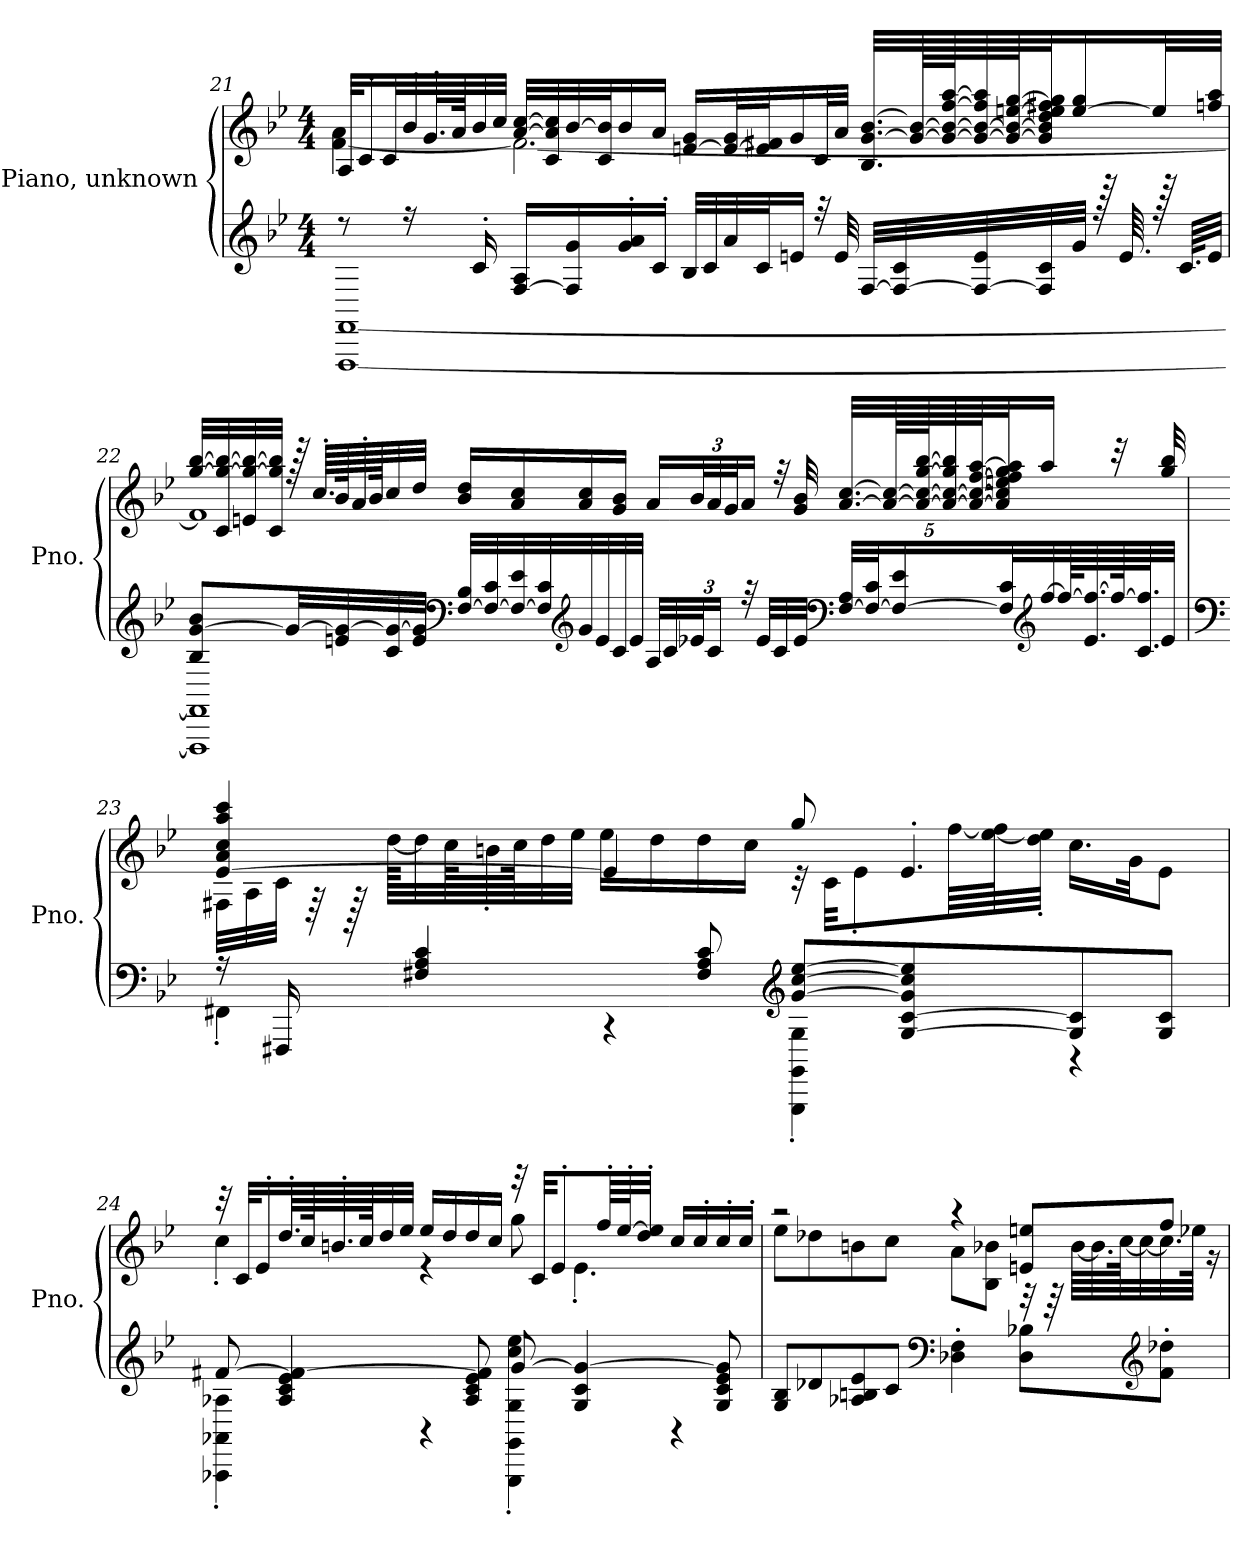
**kern	**kern
*part1	*part1
*staff2	*staff1
*I"Piano, unknown	*
*I'Pno.	*
!!LO:LB:g=z
*clefG2	*clefG2
*k[b-e-]	*k[b-e-]
*M4/4	*M4/4
=21	=21
*^	*^
8r	[1FFF [1FF	32A/KLL	[4f\ 4a\
.	.	16c'/	.
.	.	32c/L	.
16r	.	32b-'/	.
.	.	64.g'/L	.
.	.	128a/JK	.
16c'/	.	32b-/	.
.	.	32cc/JJJ	.
[16F/ 16A/LL	.	[32a/ [32cc/LLL	2.f\_
.	.	32c/ 32a/] 32cc/]	.
16F/] 16g/	.	[32b-/	.
.	.	32c/ 32b-/]J	.
16g/' 16a/'	.	16b-/	.
16c'/JJ	.	16a/JJ	.
32B-/LLL	.	[16en/ 16g/LL	.
32c/	.	.	.
32a/	.	32e/_ 32g/L	.
32c/J	.	32e/] 32f#X/J	.
16en/JJ	.	16g/	.
32r	.	32c/L	.
32e/	.	32a/JJJ	.
[32F/LLL	.	32.B-/ [32.g/ [32.b-/LLL	.
32F/_ 32c/	.	.	.
.	.	128g/_ 128b-/_LL	.
.	.	128g/_ 128b-/_ [128ff/ [128aa/J	.
32F/_ 32e/	.	64g/_ 64b-/_ 64ff/] 64aa/]	.
.	.	64g/_ 64b-/_ [64een/ [64gg/J	.
32F/] 32c/	.	32g/] 32b-/] 32dd/ 32ee/] 32ff#X/ 32gg/]J	.
32g/JJJ	.	[16ee/ 16gg/	.
128r	.	.	.
64.e/	.	.	.
128r	.	32ee/L]	.
64.c/KLLL	.	.	.
32e/JJJ	.	32ffn/ 32aa/JJJ	.
!!LO:PB:g=z	!!
=22	=22	=22	=22
8B-/ [8g/ 8b-/L	1FFF] 1FF]	[32gg/ [32bb-/LLL	1f]
.	.	32c/ 32gg/_ 32bb-/_	.
.	.	32en/ 32gg/_ 32bb-/_	.
.	.	32c/ 32gg/] 32bb-/]JJJ	.
32g/LL_	.	128r	.
.	.	64.cc'/LLLL	.
32en/ 32g/_	.	128b-/K	.
.	.	64a'/	.
.	.	128b-/JK	.
32c/ 32g/_	.	32cc/	.
32e/ 32g/]JJJ	.	32dd/JJJ	.
*clefF4	*	*	*
[32F/ 32B-/LLL	.	16b-/ 16dd/LL	.
32F/_ 32c/	.	.	.
32F/_ 32e/	.	16a/ 16cc/	.
32F/] 32c/	.	.	.
*clefG2	*	*	*
32g/	.	16a/ 16cc/	.
32e/	.	.	.
32c/	.	16g/ 16b-/JJ	.
32e/JJJ	.	.	.
32A/LLL	.	16a/LL	.
32c/	.	.	.
*Xbrackettup	*	*Xbrackettup	*
48e-X/J	.	48b-/L	.
24c/JJ	.	48a/	.
.	.	48g/J	.
32r	.	16a/JJ	.
32e-/LLL	.	.	.
32c/	.	32r	.
32e-/JJJ	.	32g/ 32b-/	.
*clefF4	*	*	*
[40F/ 40A/LLL	.	[32.a/ [32.cc/LLL	.
40F/_ 40c/J	.	.	.
.	.	128a/_ 128cc/_LL	.
20F/_ 20e-/	.	.	.
.	.	128a/_ 128cc/_ [128gg/ [128bb-/J	.
.	.	64a/_ 64cc/_ 64gg/] 64bb-/]	.
.	.	64a/_ 64cc/_ [64ff/ [64aa/J	.
.	.	32a/] 32cc/] 32een/ 32ff/] 32gg/ 32aa/]J	.
40F/] 40c/L	.	.	.
*clefG2	*	*	*
[32ff/	.	16aa/JJ	.
128ff/KL_	.	.	.
64.e-/ 64.ff/_	.	.	.
128ff/K_	.	32r	.
64.c/ 64.ff/]J	.	.	.
32e-/JJJ	.	32gg/ 32bb-/	.
!!LO:LB:g=z	!!
=23	=23	=23	=23
*clefF4	*	*	*
16r	4FF#X'\	[4e-/ 4a/ 4cc/ 4aa/ 4ccc/	32F#X\LLL
.	.	.	32A\
16FFF#X/	.	.	32c\JJJ
.	.	.	64r
.	.	.	128r
.	.	.	[128dd\KKLLL
4F#X/ 4A/ 4c/	.	.	32dd\]
.	.	.	128cc\KL
.	.	.	64bn'\
.	.	.	128cc\JK
.	.	.	32dd\
.	.	.	32ee-\JJJ
.	4r	4e-/]	16ee-\LL
.	.	.	16dd\
8F#/ 8A/ 8c/	.	.	16dd\
.	.	.	16cc\JJ
*clefG2	*	*	*
[8g/ [8cc/ [8ee-/L	4GGG\' 4GG\' 4G\'	8gg/	32r
.	.	.	32c\KKL
.	.	.	8e-'\
[8G/ [8c/ 8g/] 8cc/] 8ee-/]	.	4.e-'/	.
.	.	.	[64ff\LLL
.	.	.	[64ee-\ 64ff\]J
.	.	.	32dd\' 32ee-\]'JJJ
8G/] 8c/]	4r	.	16.cc\LL
.	.	.	32g\JK
8G/ 8c/J	.	.	8e-\J
!!LO:LB:g=z	!!
=24	=24	=24	=24
[8f#X/	4AAA-X\' 4AA-X\' 4A-X\'	32r	4cc'\
.	.	32c/KLL	.
.	.	16e-'/	.
4A-/ 4c/ 4e-/ 4f#/_	.	64.dd'/LL	.
.	.	128cc/K	.
.	.	64.bn'/	.
.	.	128cc/JK	.
.	.	32dd/	.
.	.	32ee-/JJJ	.
.	4r	16ee-/LL	4r
.	.	16dd/	.
8A-/ 8c/ 8e-/ 8f#/]	.	16dd/	.
.	.	16cc/JJ	.
[8g/	4GGG\' 4GG\' 4G\' 4cc\' 4ee-\'	32r	8gg\
.	.	32c/KKL	.
.	.	8e-'/	.
4G/ 4c/ 4g/_	.	.	4.e-'\
.	.	64ff'/LLL	.
.	.	[64ee-'/J	.
.	.	32dd/' 32ee-/]'JJJ	.
.	4r	16cc/LL	.
.	.	16cc'/	.
8G/ 8c/ 8e-/ 8g/]	.	16cc'/	.
.	.	16cc'/JJ	.
*v	*v	*	*
!!LO:LB:g=z	!!
=25	=25	=25
8G/ 8B-/L	2r	8ee-\L
8d-X/	.	8dd-X\
8A-X/ 8Bn/ 8e-/	.	8bn\
8c/J	.	8cc\J
*clefF4	*	*
4D-X\' 4F\'	4r	8a\L
.	.	8B-\ 8b-X\J
8D-\ 8B-X\L	8en/ 8een/L	32r
.	.	64r
.	.	[64b-\LLLL
.	.	64.b-\]
.	.	[128cc\JK
.	.	32cc\_
*clefG2	*	*
8f\' 8dd-X\'J	8ff/J	32.cc\]
.	.	64ee-X\JJJk
.	.	16r
*	*v	*v
=	=
*-	*-
